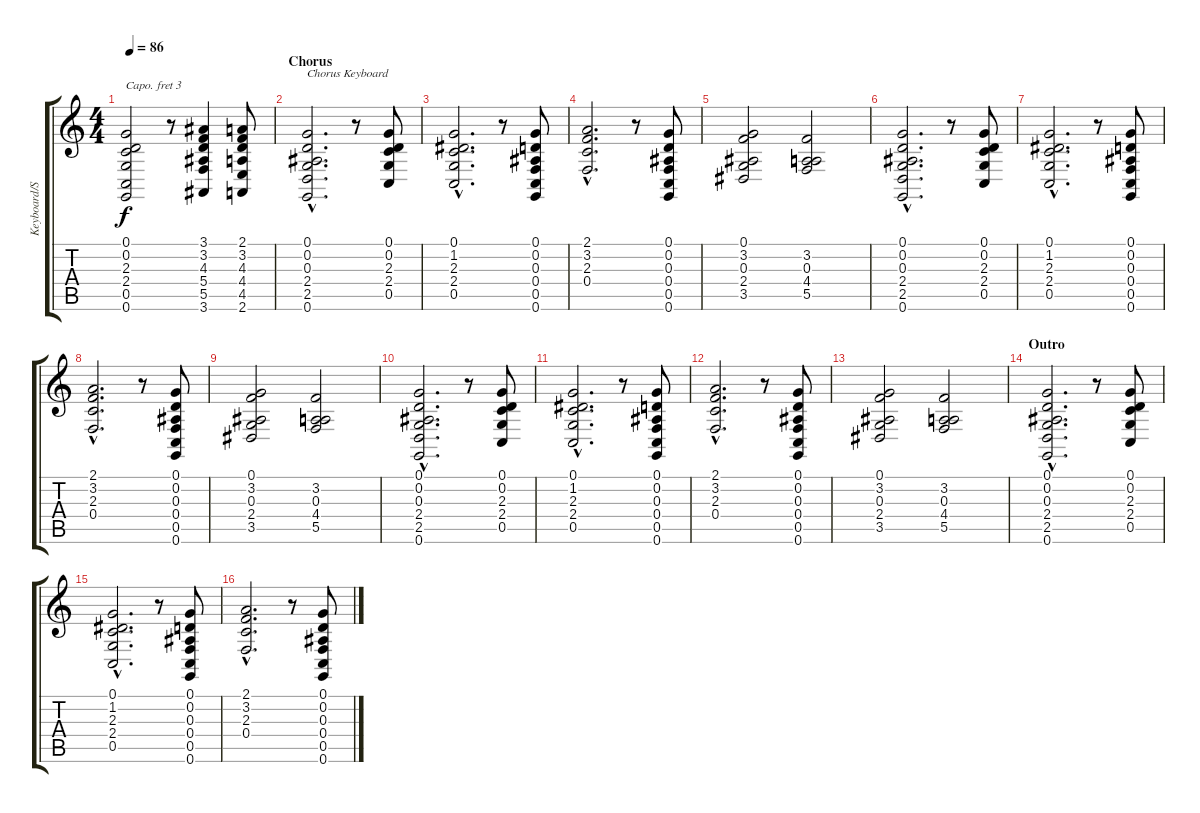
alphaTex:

\track ("Keyboard/Synth" "Keyboard/S") {instrument drawbarorgan}
\staff {score tabs}
\capo 3
\tuning (E4 B3 G3 D3 A2 E2) {hide}
\ts (4 4)
\tempo 86
\clef g2
\ks c
(0.1 0.2 2.3 2.4 0.5 0.6).2{dy f} r.8 (3.1 3.2 4.3 5.4 5.5 3.6).4 (2.1 3.2 4.3 4.4 4.5 2.6).8 |
\section ("" "Chorus")
(0.1{hac} 0.2{hac} 0.3{hac} 2.4{hac} 2.5{hac} 0.6{hac}).2{d txt "Chorus Keyboard"} r.8 (0.1 0.2 2.3 2.4 0.5).8 |
(0.1{hac} 1.2{hac} 2.3{hac} 2.4{hac} 0.5{hac}).2{d} r.8 (0.1 0.2 0.3 0.4 0.5 0.6).8 |
(2.1{hac} 3.2{hac} 2.3{hac} 0.4{hac}).2{d} r.8 (0.1 0.2 0.3 0.4 0.5 0.6).8 |
(0.1 3.2 0.3 2.4 3.5).2 (3.2 0.3 4.4 5.5).2 |
(0.1{hac} 0.2{hac} 0.3{hac} 2.4{hac} 2.5{hac} 0.6{hac}).2{d} r.8 (0.1 0.2 2.3 2.4 0.5).8 |
(0.1{hac} 1.2{hac} 2.3{hac} 2.4{hac} 0.5{hac}).2{d} r.8 (0.1 0.2 0.3 0.4 0.5 0.6).8 |
(2.1{hac} 3.2{hac} 2.3{hac} 0.4{hac}).2{d} r.8 (0.1 0.2 0.3 0.4 0.5 0.6).8 |
(0.1 3.2 0.3 2.4 3.5).2 (3.2 0.3 4.4 5.5).2 |
(0.1{hac} 0.2{hac} 0.3{hac} 2.4{hac} 2.5{hac} 0.6{hac}).2{d} r.8 (0.1 0.2 2.3 2.4 0.5).8 |
(0.1{hac} 1.2{hac} 2.3{hac} 2.4{hac} 0.5{hac}).2{d} r.8 (0.1 0.2 0.3 0.4 0.5 0.6).8 |
(2.1{hac} 3.2{hac} 2.3{hac} 0.4{hac}).2{d} r.8 (0.1 0.2 0.3 0.4 0.5 0.6).8 |
(0.1 3.2 0.3 2.4 3.5).2 (3.2 0.3 4.4 5.5).2 |
\section ("" "Outro")
(0.1{hac} 0.2{hac} 0.3{hac} 2.4{hac} 2.5{hac} 0.6{hac}).2{d} r.8 (0.1 0.2 2.3 2.4 0.5).8 |
(0.1{hac} 1.2{hac} 2.3{hac} 2.4{hac} 0.5{hac}).2{d} r.8 (0.1 0.2 0.3 0.4 0.5 0.6).8 |
(2.1{hac} 3.2{hac} 2.3{hac} 0.4{hac}).2{d} r.8 (0.1 0.2 0.3 0.4 0.5 0.6).8
